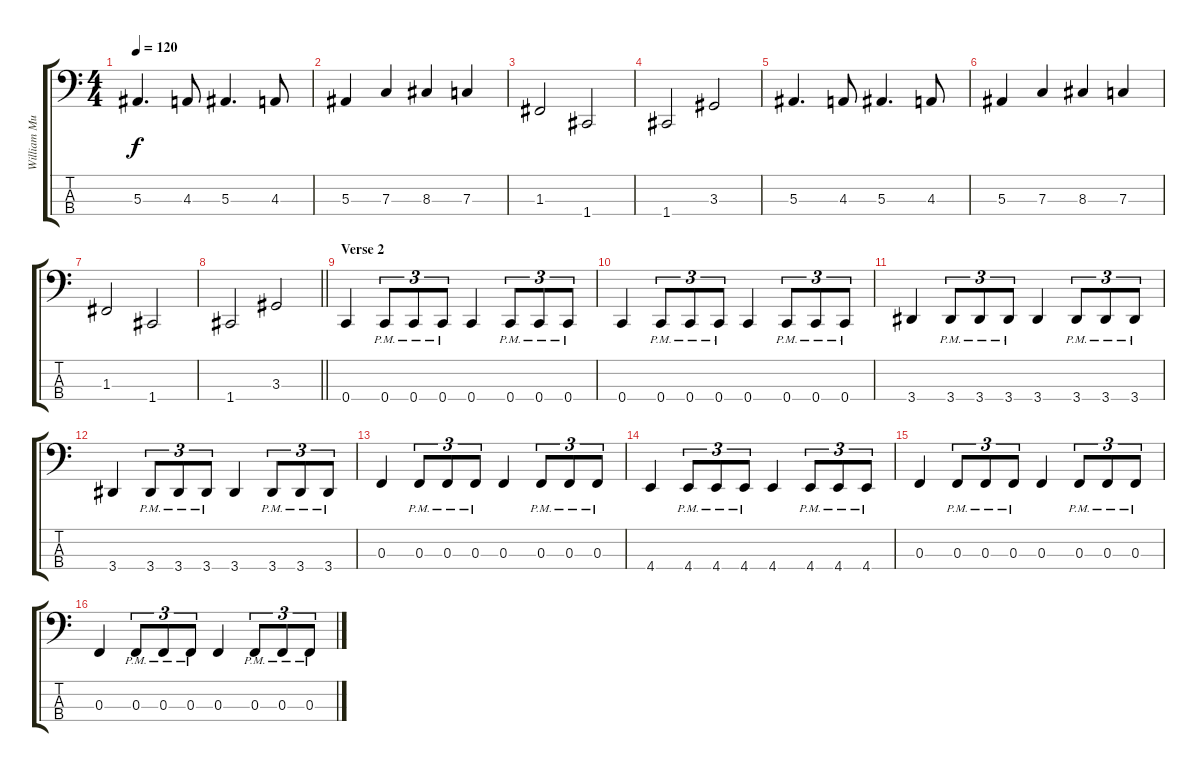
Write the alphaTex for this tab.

\track ("William Murderface (Bass)" "William Mu") {instrument electricbassfinger}
\staff {score tabs}
\tuning (Eb2 Bb1 F1 C1) {hide}
\ts (4 4)
\tempo 120
\clef f4
\ks c
5.3.4{d dy f} 4.3.8 5.3.4{d} 4.3.8 |
5.3.4 7.3.4 8.3.4 7.3.4 |
1.3.2 1.4.2 |
1.4.2 3.3.2 |
5.3.4{d} 4.3.8 5.3.4{d} 4.3.8 |
5.3.4 7.3.4 8.3.4 7.3.4 |
1.3.2 1.4.2 |
\barLineRight lightlight
1.4.2 3.3.2 |
\section ("" "Verse 2")
0.4.4 0.4{pm}.8{tu (3 2)} 0.4{pm}.8{tu (3 2)} 0.4{pm}.8{tu (3 2)} 0.4.4 0.4{pm}.8{tu (3 2)} 0.4{pm}.8{tu (3 2)} 0.4{pm}.8{tu (3 2)} |
0.4.4 0.4{pm}.8{tu (3 2)} 0.4{pm}.8{tu (3 2)} 0.4{pm}.8{tu (3 2)} 0.4.4 0.4{pm}.8{tu (3 2)} 0.4{pm}.8{tu (3 2)} 0.4{pm}.8{tu (3 2)} |
3.4.4 3.4{pm}.8{tu (3 2)} 3.4{pm}.8{tu (3 2)} 3.4{pm}.8{tu (3 2)} 3.4.4 3.4{pm}.8{tu (3 2)} 3.4{pm}.8{tu (3 2)} 3.4{pm}.8{tu (3 2)} |
3.4.4 3.4{pm}.8{tu (3 2)} 3.4{pm}.8{tu (3 2)} 3.4{pm}.8{tu (3 2)} 3.4.4 3.4{pm}.8{tu (3 2)} 3.4{pm}.8{tu (3 2)} 3.4{pm}.8{tu (3 2)} |
0.3.4 0.3{pm}.8{tu (3 2)} 0.3{pm}.8{tu (3 2)} 0.3{pm}.8{tu (3 2)} 0.3.4 0.3{pm}.8{tu (3 2)} 0.3{pm}.8{tu (3 2)} 0.3{pm}.8{tu (3 2)} |
4.4.4 4.4{pm}.8{tu (3 2)} 4.4{pm}.8{tu (3 2)} 4.4{pm}.8{tu (3 2)} 4.4.4 4.4{pm}.8{tu (3 2)} 4.4{pm}.8{tu (3 2)} 4.4{pm}.8{tu (3 2)} |
0.3.4 0.3{pm}.8{tu (3 2)} 0.3{pm}.8{tu (3 2)} 0.3{pm}.8{tu (3 2)} 0.3.4 0.3{pm}.8{tu (3 2)} 0.3{pm}.8{tu (3 2)} 0.3{pm}.8{tu (3 2)} |
0.3.4 0.3{pm}.8{tu (3 2)} 0.3{pm}.8{tu (3 2)} 0.3{pm}.8{tu (3 2)} 0.3.4 0.3{pm}.8{tu (3 2)} 0.3{pm}.8{tu (3 2)} 0.3{pm}.8{tu (3 2)}
